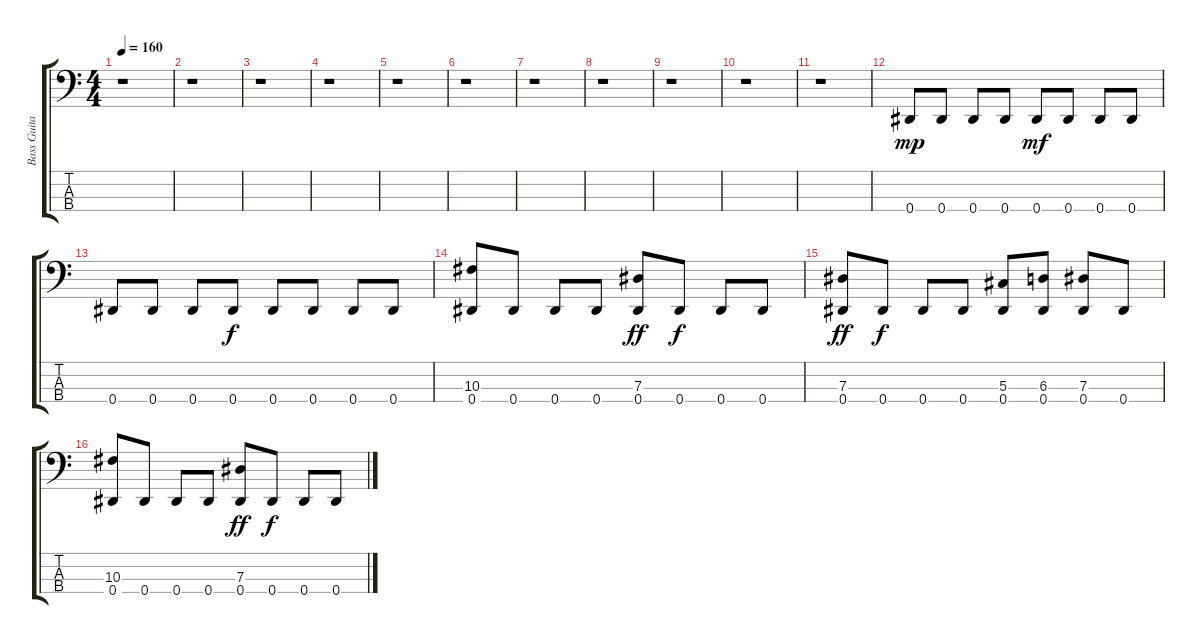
\track ("Bass Guitar" "Bass Guita") {instrument electricbasspick}
\staff {score tabs}
\tuning (Gb2 Db2 Ab1 Eb1) {hide}
\ts (4 4)
\tempo 160
\clef f4
\ks c
r.1{dy mp instrument electricbasspick} |
r.1 |
r.1 |
r.1 |
r.1 |
r.1 |
r.1 |
r.1 |
r.1 |
r.1 |
r.1 |
0.4.8 0.4.8 0.4.8 0.4.8 0.4.8{dy mf} 0.4.8 0.4.8 0.4.8 |
0.4.8 0.4.8 0.4.8 0.4.8{dy f} 0.4.8 0.4.8 0.4.8 0.4.8 |
(10.3 0.4).8 0.4.8 0.4.8 0.4.8 (7.3 0.4).8{dy ff} 0.4.8{dy f} 0.4.8 0.4.8 |
(7.3 0.4).8{dy ff} 0.4.8{dy f} 0.4.8 0.4.8 (5.3 0.4).8 (6.3 0.4).8 (7.3 0.4).8 0.4.8 |
(10.3 0.4).8 0.4.8 0.4.8 0.4.8 (7.3 0.4).8{dy ff} 0.4.8{dy f} 0.4.8 0.4.8
